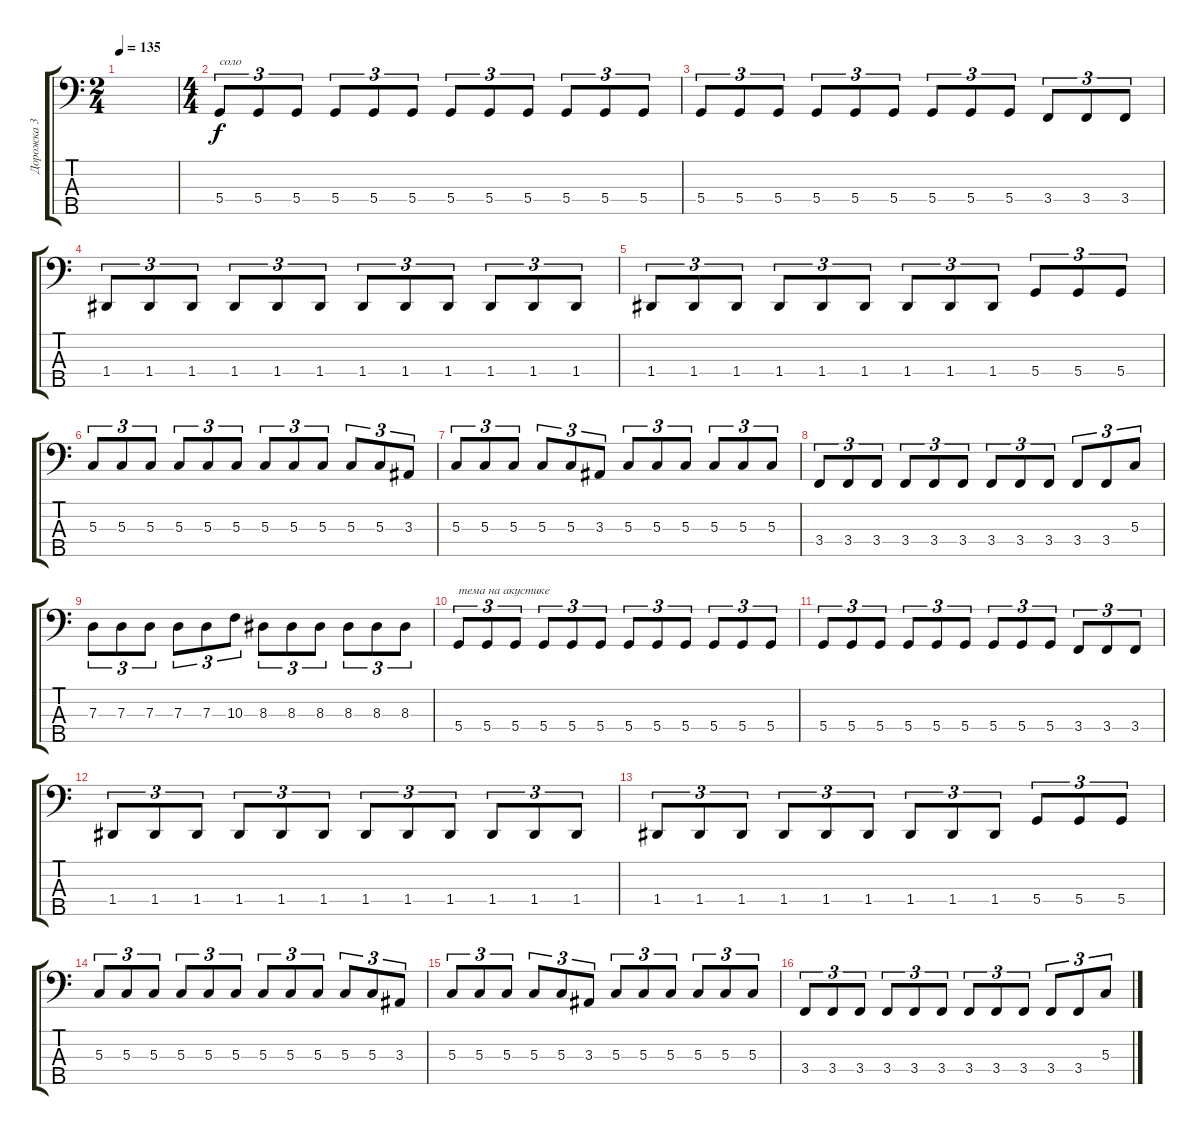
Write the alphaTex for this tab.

\track ("Дорожка 3" "Дорожка 3") {instrument electricbassfinger}
\staff {score tabs}
\tuning (F2 C2 G1 D1 A0) {hide}
\ts (2 4)
\tempo 135
\clef f4
\ks c
|
\ts (4 4)
5.4.8{tu (3 2) txt "соло"} 5.4.8{tu (3 2)} 5.4.8{tu (3 2)} 5.4.8{tu (3 2)} 5.4.8{tu (3 2)} 5.4.8{tu (3 2)} 5.4.8{tu (3 2)} 5.4.8{tu (3 2)} 5.4.8{tu (3 2)} 5.4.8{tu (3 2)} 5.4.8{tu (3 2)} 5.4.8{tu (3 2)} |
5.4.8{tu (3 2)} 5.4.8{tu (3 2)} 5.4.8{tu (3 2)} 5.4.8{tu (3 2)} 5.4.8{tu (3 2)} 5.4.8{tu (3 2)} 5.4.8{tu (3 2)} 5.4.8{tu (3 2)} 5.4.8{tu (3 2)} 3.4.8{tu (3 2)} 3.4.8{tu (3 2)} 3.4.8{tu (3 2)} |
1.4.8{tu (3 2)} 1.4.8{tu (3 2)} 1.4.8{tu (3 2)} 1.4.8{tu (3 2)} 1.4.8{tu (3 2)} 1.4.8{tu (3 2)} 1.4.8{tu (3 2)} 1.4.8{tu (3 2)} 1.4.8{tu (3 2)} 1.4.8{tu (3 2)} 1.4.8{tu (3 2)} 1.4.8{tu (3 2)} |
1.4.8{tu (3 2)} 1.4.8{tu (3 2)} 1.4.8{tu (3 2)} 1.4.8{tu (3 2)} 1.4.8{tu (3 2)} 1.4.8{tu (3 2)} 1.4.8{tu (3 2)} 1.4.8{tu (3 2)} 1.4.8{tu (3 2)} 5.4.8{tu (3 2)} 5.4.8{tu (3 2)} 5.4.8{tu (3 2)} |
5.3.8{tu (3 2)} 5.3.8{tu (3 2)} 5.3.8{tu (3 2)} 5.3.8{tu (3 2)} 5.3.8{tu (3 2)} 5.3.8{tu (3 2)} 5.3.8{tu (3 2)} 5.3.8{tu (3 2)} 5.3.8{tu (3 2)} 5.3.8{tu (3 2)} 5.3.8{tu (3 2)} 3.3.8{tu (3 2)} |
5.3.8{tu (3 2)} 5.3.8{tu (3 2)} 5.3.8{tu (3 2)} 5.3.8{tu (3 2)} 5.3.8{tu (3 2)} 3.3.8{tu (3 2)} 5.3.8{tu (3 2)} 5.3.8{tu (3 2)} 5.3.8{tu (3 2)} 5.3.8{tu (3 2)} 5.3.8{tu (3 2)} 5.3.8{tu (3 2)} |
3.4.8{tu (3 2)} 3.4.8{tu (3 2)} 3.4.8{tu (3 2)} 3.4.8{tu (3 2)} 3.4.8{tu (3 2)} 3.4.8{tu (3 2)} 3.4.8{tu (3 2)} 3.4.8{tu (3 2)} 3.4.8{tu (3 2)} 3.4.8{tu (3 2)} 3.4.8{tu (3 2)} 5.3.8{tu (3 2)} |
7.3.8{tu (3 2)} 7.3.8{tu (3 2)} 7.3.8{tu (3 2)} 7.3.8{tu (3 2)} 7.3.8{tu (3 2)} 10.3.8{tu (3 2)} 8.3.8{tu (3 2)} 8.3.8{tu (3 2)} 8.3.8{tu (3 2)} 8.3.8{tu (3 2)} 8.3.8{tu (3 2)} 8.3.8{tu (3 2)} |
5.4.8{tu (3 2) txt "тема на акустике"} 5.4.8{tu (3 2)} 5.4.8{tu (3 2)} 5.4.8{tu (3 2)} 5.4.8{tu (3 2)} 5.4.8{tu (3 2)} 5.4.8{tu (3 2)} 5.4.8{tu (3 2)} 5.4.8{tu (3 2)} 5.4.8{tu (3 2)} 5.4.8{tu (3 2)} 5.4.8{tu (3 2)} |
5.4.8{tu (3 2)} 5.4.8{tu (3 2)} 5.4.8{tu (3 2)} 5.4.8{tu (3 2)} 5.4.8{tu (3 2)} 5.4.8{tu (3 2)} 5.4.8{tu (3 2)} 5.4.8{tu (3 2)} 5.4.8{tu (3 2)} 3.4.8{tu (3 2)} 3.4.8{tu (3 2)} 3.4.8{tu (3 2)} |
1.4.8{tu (3 2)} 1.4.8{tu (3 2)} 1.4.8{tu (3 2)} 1.4.8{tu (3 2)} 1.4.8{tu (3 2)} 1.4.8{tu (3 2)} 1.4.8{tu (3 2)} 1.4.8{tu (3 2)} 1.4.8{tu (3 2)} 1.4.8{tu (3 2)} 1.4.8{tu (3 2)} 1.4.8{tu (3 2)} |
1.4.8{tu (3 2)} 1.4.8{tu (3 2)} 1.4.8{tu (3 2)} 1.4.8{tu (3 2)} 1.4.8{tu (3 2)} 1.4.8{tu (3 2)} 1.4.8{tu (3 2)} 1.4.8{tu (3 2)} 1.4.8{tu (3 2)} 5.4.8{tu (3 2)} 5.4.8{tu (3 2)} 5.4.8{tu (3 2)} |
5.3.8{tu (3 2)} 5.3.8{tu (3 2)} 5.3.8{tu (3 2)} 5.3.8{tu (3 2)} 5.3.8{tu (3 2)} 5.3.8{tu (3 2)} 5.3.8{tu (3 2)} 5.3.8{tu (3 2)} 5.3.8{tu (3 2)} 5.3.8{tu (3 2)} 5.3.8{tu (3 2)} 3.3.8{tu (3 2)} |
5.3.8{tu (3 2)} 5.3.8{tu (3 2)} 5.3.8{tu (3 2)} 5.3.8{tu (3 2)} 5.3.8{tu (3 2)} 3.3.8{tu (3 2)} 5.3.8{tu (3 2)} 5.3.8{tu (3 2)} 5.3.8{tu (3 2)} 5.3.8{tu (3 2)} 5.3.8{tu (3 2)} 5.3.8{tu (3 2)} |
3.4.8{tu (3 2)} 3.4.8{tu (3 2)} 3.4.8{tu (3 2)} 3.4.8{tu (3 2)} 3.4.8{tu (3 2)} 3.4.8{tu (3 2)} 3.4.8{tu (3 2)} 3.4.8{tu (3 2)} 3.4.8{tu (3 2)} 3.4.8{tu (3 2)} 3.4.8{tu (3 2)} 5.3.8{tu (3 2)}
